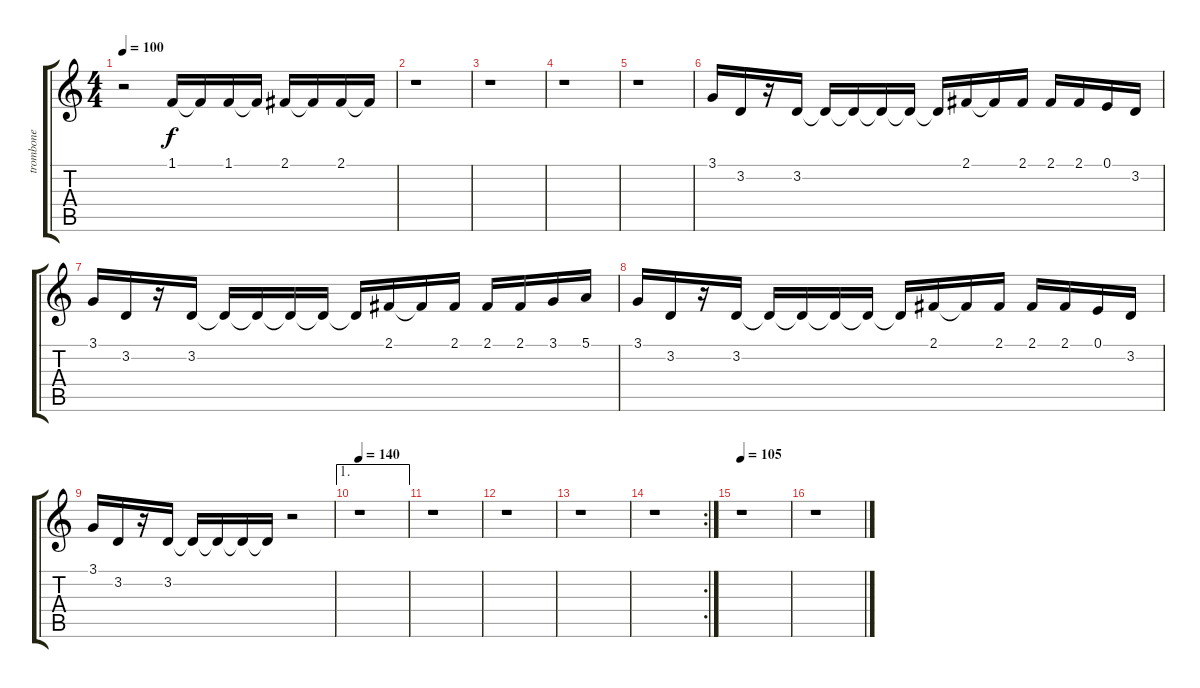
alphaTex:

\track ("trombone" "trombone") {instrument trombone}
\staff {score tabs}
\tuning (E4 B3 G3 D3 A2 E2) {hide}
\ts (4 4)
\tempo 100
\clef g2
\ks c
r.2{dy f} 1.1.16 1.1{t}.16 1.1.16 1.1{t}.16 2.1.16 2.1{t}.16 2.1.16 2.1{t}.16 |
r.1 |
r.1 |
r.1 |
r.1 |
3.1.16 3.2.16 r.16 3.2.16 3.2{t}.16 3.2{t}.16 3.2{t}.16 3.2{t}.16 3.2{t}.16 2.1.16 2.1{t}.16 2.1.16 2.1.16 2.1.16 0.1.16 3.2.16 |
3.1.16 3.2.16 r.16 3.2.16 3.2{t}.16 3.2{t}.16 3.2{t}.16 3.2{t}.16 3.2{t}.16 2.1.16 2.1{t}.16 2.1.16 2.1.16 2.1.16 3.1.16 5.1.16 |
3.1.16 3.2.16 r.16 3.2.16 3.2{t}.16 3.2{t}.16 3.2{t}.16 3.2{t}.16 3.2{t}.16 2.1.16 2.1{t}.16 2.1.16 2.1.16 2.1.16 0.1.16 3.2.16 |
3.1.16 3.2.16 r.16 3.2.16 3.2{t}.16 3.2{t}.16 3.2{t}.16 3.2{t}.16 r.2 |
\ae 1
\tempo 140
r.1 |
r.1 |
r.1 |
r.1 |
\rc 2
r.1 |
\tempo 105
r.1 |
r.1
